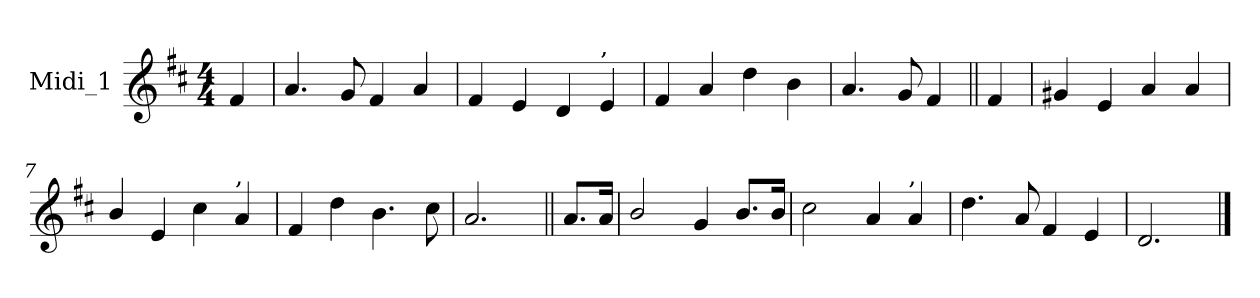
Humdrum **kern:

**kern
*part1
*staff1
*I"Midi_1
*clefG2
*k[f#c#]
*D:
*M4/4
=
4f#
=1
4.a
8g
4f#
4a
=2
4f#
4e
4d
!LO:TX:a:t=,
4e
=3
4f#
4a
4dd
4b
=4
4.a
8g
4f#
!!LO:LB:g=z
=5||
4f#
=6
4g#X
4e
4a
4a
=7
4b/
4e
4cc#
!LO:TX:a:t=,
4a
=8
4f#
4dd
4.b
8cc#
=9
2.a
!!LO:LB:g=z
=10||
8.a/L
16a/Jk
=11
2b/
4g
8.b/L
16b/Jk
=12
2cc#
4a
!LO:TX:a:t=,
4a
=13
4.dd
8a
4f#
4e
=14
2.d
==
*-
